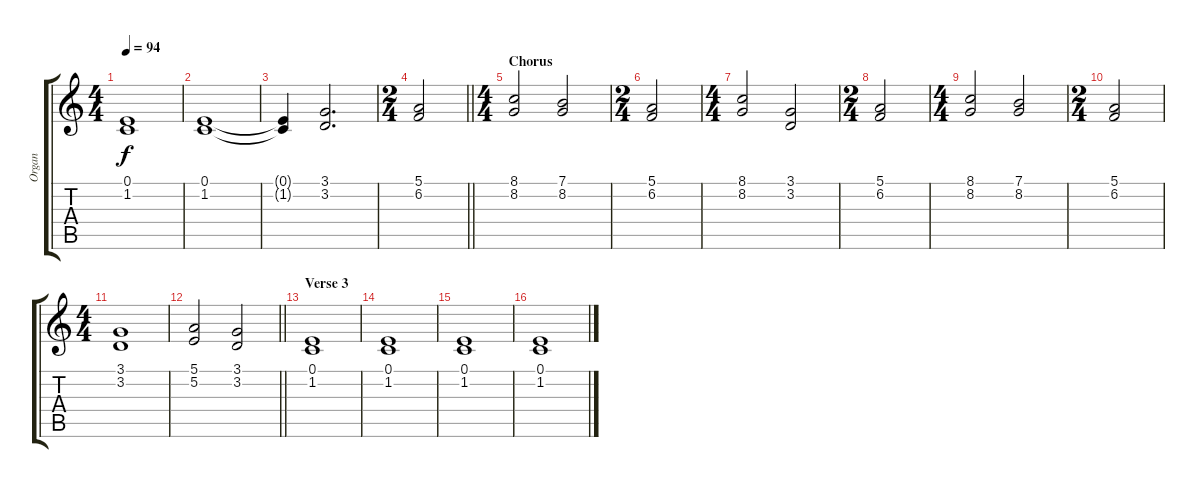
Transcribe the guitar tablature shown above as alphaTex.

\track ("Organ" "Organ") {instrument drawbarorgan}
\staff {score tabs}
\tuning (E4 B3 G3 D3 A2 E2) {hide}
\ts (4 4)
\tempo 94
\clef g2
\ks c
(0.1 1.2).1{dy f} |
(0.1 1.2).1 |
(0.1{t} 1.2{t}).4 (3.1 3.2).2{d} |
\ts (2 4)
\barLineRight lightlight
(5.1 6.2).2 |
\ts (4 4)
\section ("" "Chorus")
(8.1 8.2).2 (7.1 8.2).2 |
\ts (2 4)
(5.1 6.2).2 |
\ts (4 4)
(8.1 8.2).2 (3.1 3.2).2 |
\ts (2 4)
(5.1 6.2).2 |
\ts (4 4)
(8.1 8.2).2 (7.1 8.2).2 |
\ts (2 4)
(5.1 6.2).2 |
\ts (4 4)
(3.1 3.2).1 |
\barLineRight lightlight
(5.1 5.2).2 (3.1 3.2).2 |
\section ("" "Verse 3")
(0.1 1.2).1 |
(0.1 1.2).1 |
(0.1 1.2).1 |
(0.1 1.2).1
